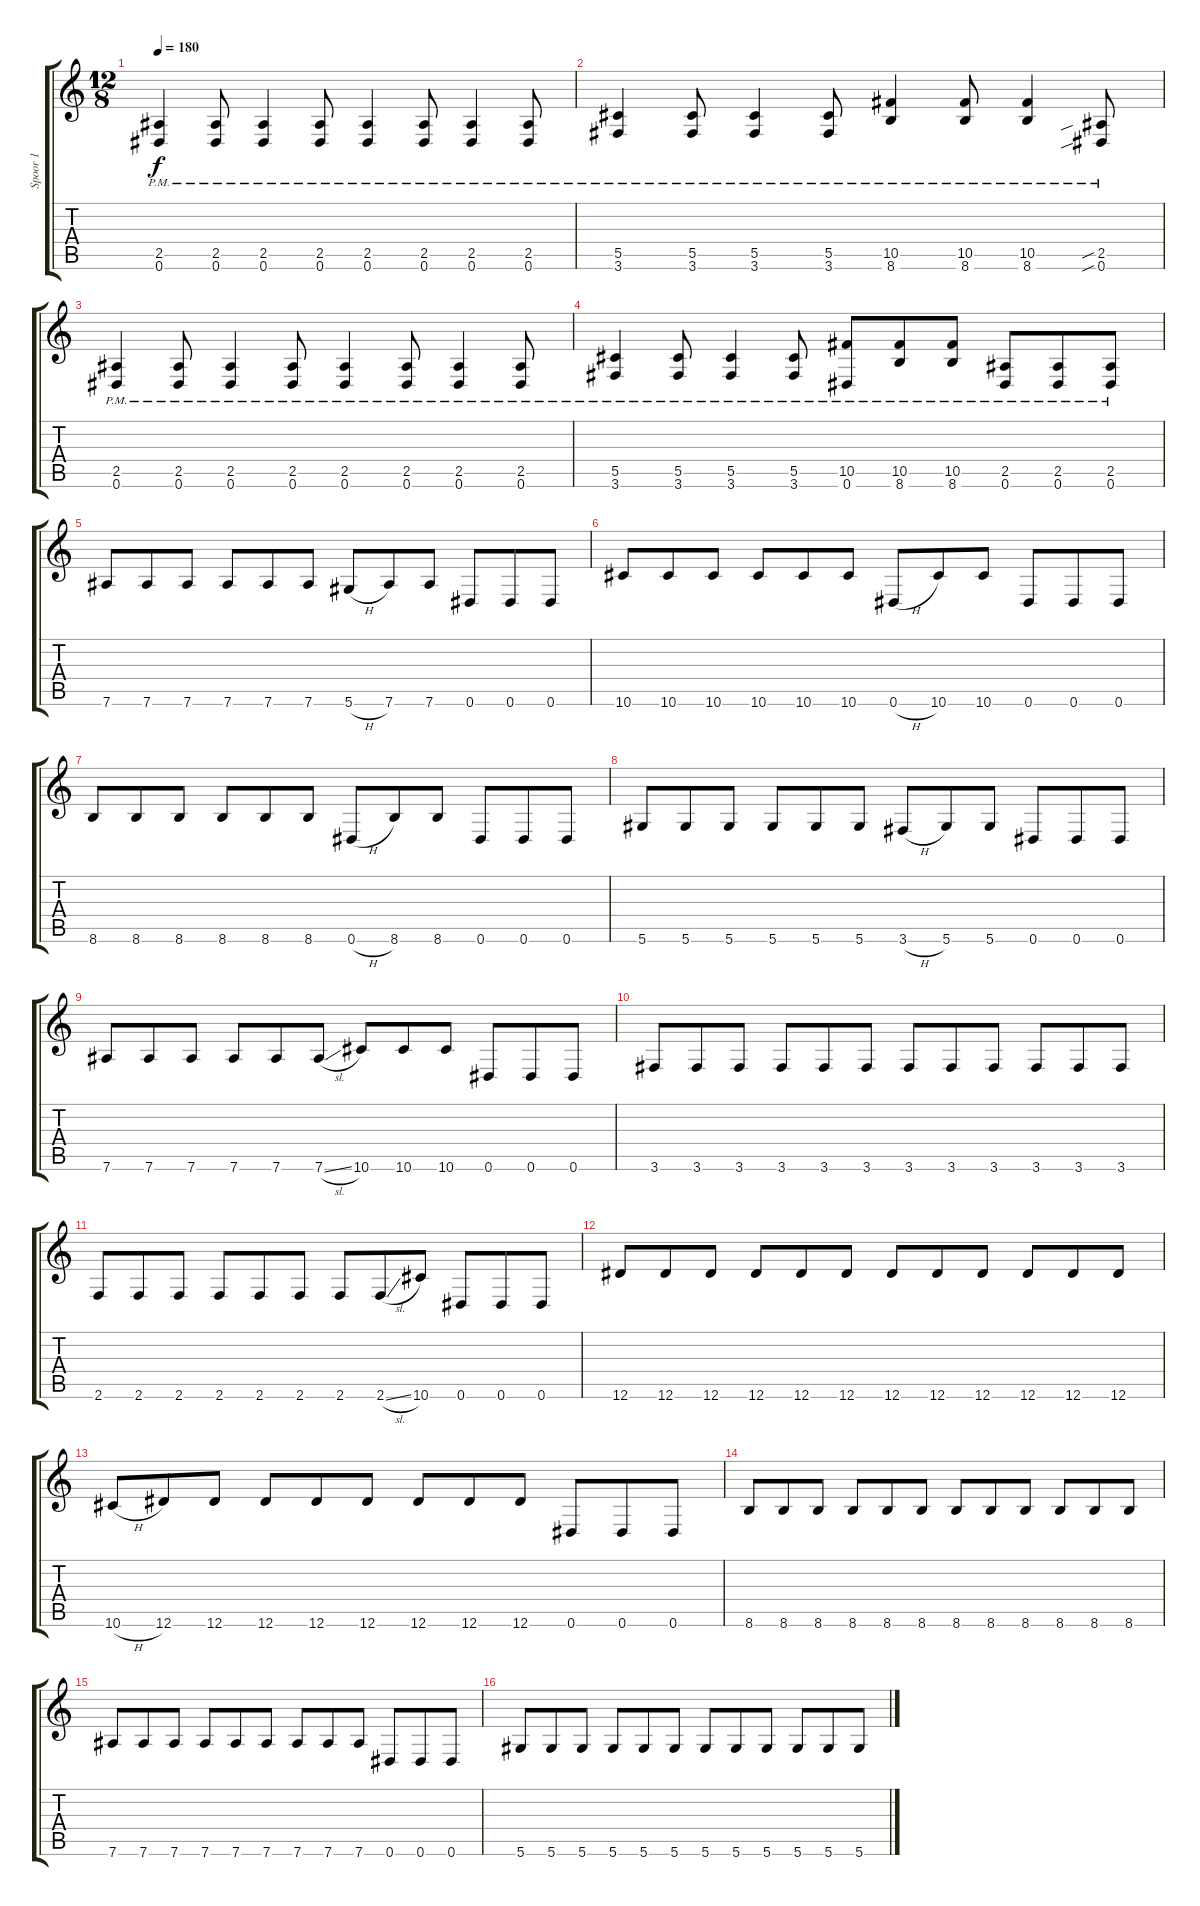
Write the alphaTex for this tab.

\track ("Spoor 1" "Spoor 1") {instrument distortionguitar}
\staff {score tabs}
\tuning (Eb4 Bb3 Gb3 Db3 Ab2 Eb2) {hide}
\ts (12 8)
\tempo 180
\clef g2
\ks c
(2.5{pm} 0.6{pm}).4{dy f} (2.5{pm} 0.6{pm}).8 (2.5{pm} 0.6{pm}).4 (2.5{pm} 0.6{pm}).8 (2.5{pm} 0.6{pm}).4 (2.5{pm} 0.6{pm}).8 (2.5{pm} 0.6{pm}).4 (2.5{pm} 0.6{pm}).8 |
(5.5{pm} 3.6{pm}).4 (5.5{pm} 3.6{pm}).8 (5.5{pm} 3.6{pm}).4 (5.5{pm} 3.6{pm}).8 (10.5{pm} 8.6{pm}).4 (10.5{pm} 8.6{pm}).8 (10.5{pm} 8.6{pm}).4 (2.5{sib pm} 0.6{sib pm}).8 |
(2.5{pm} 0.6{pm}).4 (2.5{pm} 0.6{pm}).8 (2.5{pm} 0.6{pm}).4 (2.5{pm} 0.6{pm}).8 (2.5{pm} 0.6{pm}).4 (2.5{pm} 0.6{pm}).8 (2.5{pm} 0.6{pm}).4 (2.5{pm} 0.6{pm}).8 |
(5.5{pm} 3.6{pm}).4 (5.5{pm} 3.6{pm}).8 (5.5{pm} 3.6{pm}).4 (5.5{pm} 3.6{pm}).8 (10.5{pm} 0.6{pm}).8 (10.5{pm} 8.6{pm}).8 (10.5{pm} 8.6{pm}).8 (2.5{pm} 0.6{pm}).8 (2.5{pm} 0.6{pm}).8 (2.5{pm} 0.6{pm}).8 |
7.6.8 7.6.8 7.6.8 7.6.8 7.6.8 7.6.8 5.6{h}.8 7.6.8 7.6.8 0.6.8 0.6.8 0.6.8 |
10.6.8 10.6.8 10.6.8 10.6.8 10.6.8 10.6.8 0.6{h}.8 10.6.8 10.6.8 0.6.8 0.6.8 0.6.8 |
8.6.8 8.6.8 8.6.8 8.6.8 8.6.8 8.6.8 0.6{h}.8 8.6.8 8.6.8 0.6.8 0.6.8 0.6.8 |
5.6.8 5.6.8 5.6.8 5.6.8 5.6.8 5.6.8 3.6{h}.8 5.6.8 5.6.8 0.6.8 0.6.8 0.6.8 |
7.6.8 7.6.8 7.6.8 7.6.8 7.6.8 7.6{sl}.8 10.6.8 10.6.8 10.6.8 0.6.8 0.6.8 0.6.8 |
3.6.8 3.6.8 3.6.8 3.6.8 3.6.8 3.6.8 3.6.8 3.6.8 3.6.8 3.6.8 3.6.8 3.6.8 |
2.6.8 2.6.8 2.6.8 2.6.8 2.6.8 2.6.8 2.6.8 2.6{sl}.8 10.6.8 0.6.8 0.6.8 0.6.8 |
12.6.8 12.6.8 12.6.8 12.6.8 12.6.8 12.6.8 12.6.8 12.6.8 12.6.8 12.6.8 12.6.8 12.6.8 |
10.6{h}.8 12.6.8 12.6.8 12.6.8 12.6.8 12.6.8 12.6.8 12.6.8 12.6.8 0.6.8 0.6.8 0.6.8 |
8.6.8 8.6.8 8.6.8 8.6.8 8.6.8 8.6.8 8.6.8 8.6.8 8.6.8 8.6.8 8.6.8 8.6.8 |
7.6.8 7.6.8 7.6.8 7.6.8 7.6.8 7.6.8 7.6.8 7.6.8 7.6.8 0.6.8 0.6.8 0.6.8 |
5.6.8 5.6.8 5.6.8 5.6.8 5.6.8 5.6.8 5.6.8 5.6.8 5.6.8 5.6.8 5.6.8 5.6.8
